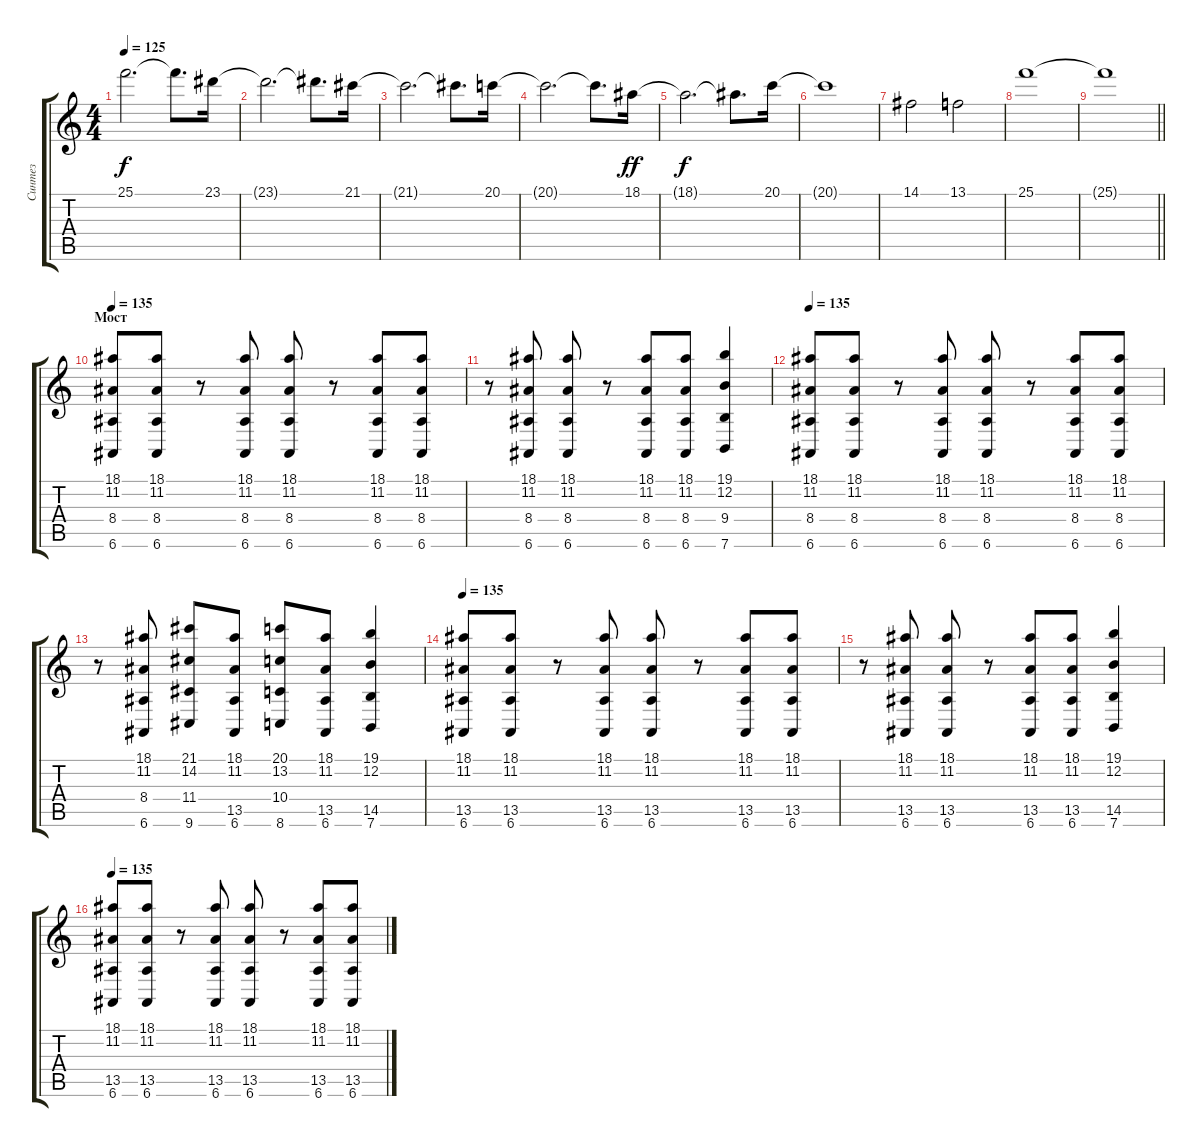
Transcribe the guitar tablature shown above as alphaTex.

\track ("Синтез" "Синтез") {instrument stringensemble1}
\staff {score tabs}
\tuning (E4 B3 G3 D3 A2 E2) {hide}
\ts (4 4)
\tempo 125
\clef g2
\ks c
25.1{t}.2{d dy f} 25.1{t}.8{d} 23.1.16 |
23.1{t}.2{d} 23.1{t}.8{d} 21.1.16 |
21.1{t}.2{d} 21.1{t}.8{d} 20.1.16 |
20.1{t}.2{d} 20.1{t}.8{d} 18.1.16{dy ff} |
18.1{t}.2{d dy f} 18.1{t}.8{d} 20.1.16 |
20.1{t}.1 |
14.1.2 13.1.2 |
25.1.1 |
\barLineRight lightlight
25.1{t}.1 |
\section ("" "Мост")
\tempo 135
(18.1 11.2 8.4 6.6).8{instrument stringensemble1} (18.1 11.2 8.4 6.6).8 r.8 (18.1 11.2 8.4 6.6).8 (18.1 11.2 8.4 6.6).8 r.8 (18.1 11.2 8.4 6.6).8 (18.1 11.2 8.4 6.6).8 |
r.8 (18.1 11.2 8.4 6.6).8 (18.1 11.2 8.4 6.6).8 r.8 (18.1 11.2 8.4 6.6).8 (18.1 11.2 8.4 6.6).8 (19.1 12.2 9.4 7.6).4 |
\tempo 135
(18.1 11.2 8.4 6.6).8 (18.1 11.2 8.4 6.6).8 r.8 (18.1 11.2 8.4 6.6).8 (18.1 11.2 8.4 6.6).8 r.8 (18.1 11.2 8.4 6.6).8 (18.1 11.2 8.4 6.6).8 |
r.8 (18.1 11.2 8.4 6.6).8 (21.1 14.2 11.4 9.6).8 (18.1 11.2 13.5 6.6).8 (20.1 13.2 10.4 8.6).8 (18.1 11.2 13.5 6.6).8 (19.1 12.2 14.5 7.6).4 |
\tempo 135
(18.1 11.2 13.5 6.6).8 (18.1 11.2 13.5 6.6).8 r.8 (18.1 11.2 13.5 6.6).8 (18.1 11.2 13.5 6.6).8 r.8 (18.1 11.2 13.5 6.6).8 (18.1 11.2 13.5 6.6).8 |
r.8 (18.1 11.2 13.5 6.6).8 (18.1 11.2 13.5 6.6).8 r.8 (18.1 11.2 13.5 6.6).8 (18.1 11.2 13.5 6.6).8 (19.1 12.2 14.5 7.6).4 |
\tempo 135
(18.1 11.2 13.5 6.6).8 (18.1 11.2 13.5 6.6).8 r.8 (18.1 11.2 13.5 6.6).8 (18.1 11.2 13.5 6.6).8 r.8 (18.1 11.2 13.5 6.6).8 (18.1 11.2 13.5 6.6).8
